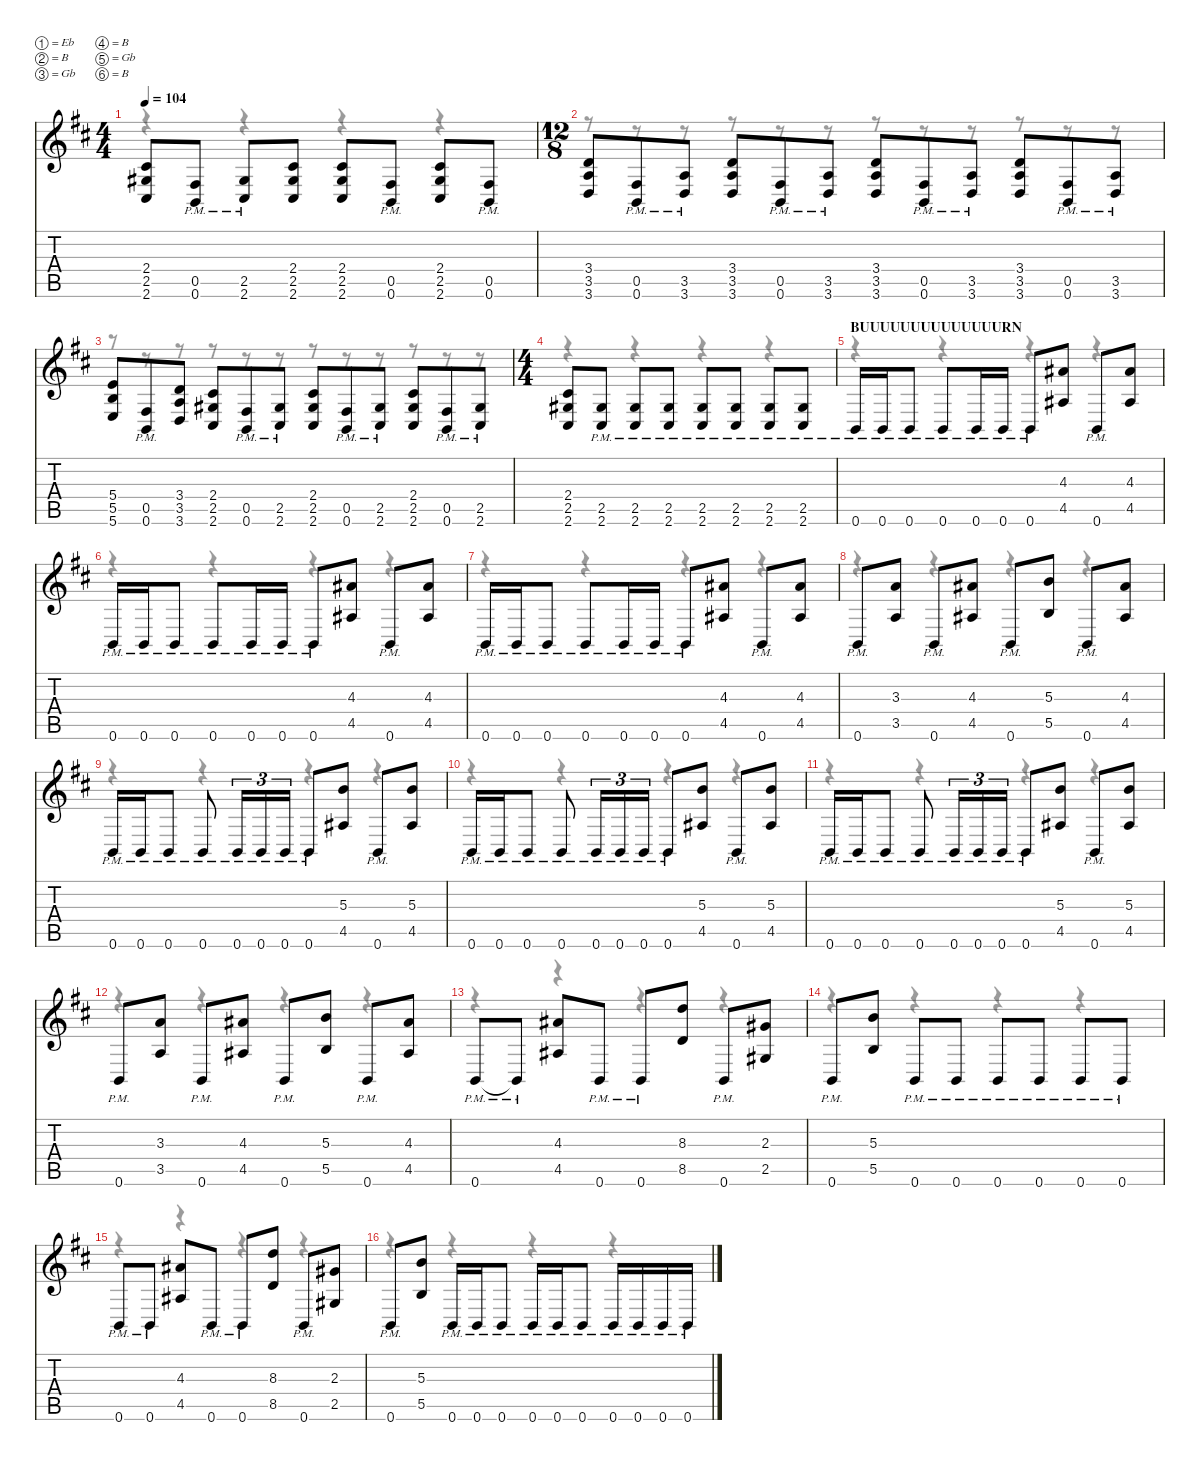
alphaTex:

\defaultSystemsLayout 4
\hideDynamics
\bracketExtendMode nobrackets
\singleTrackTrackNamePolicy hidden
\multiTrackTrackNamePolicy hidden
\firstSystemTrackNameMode fullname
\otherSystemsTrackNameOrientation horizontal
\track ("Rhythm Guitar 2" "dist.guit.") {instrument distortionguitar}
\staff {score tabs}
\tuning (Eb4 B3 Gb3 B2 Gb2 B1)
\voice
\ts (4 4)
\beaming (8 2 2 2 2)
\tempo 104
\clef g2
\ks bminor
(2.4{acc #} 2.5{acc #} 2.6{acc #}).8{dy f beam Up} (0.5{pm acc #} 0.6{pm acc forcenatural}).8{beam Up} (2.5{pm acc #} 2.6{pm acc #}).8{beam Up} (2.4{acc #} 2.5{acc #} 2.6{acc #}).8{beam Up} (2.4{acc #} 2.5{acc #} 2.6{acc #}).8{beam Up} (0.5{pm acc #} 0.6{pm acc forcenatural}).8{beam Up} (2.4{acc #} 2.5{acc #} 2.6{acc #}).8{beam Up} (0.5{pm acc #} 0.6{pm acc forcenatural}).8{beam Up} |
\ts (12 8)
\beaming (8 3 3 3 3)
(3.4{acc forcenatural} 3.5{acc forcenatural} 3.6{acc forcenatural}).8{beam Up} (0.5{pm acc #} 0.6{pm acc forcenatural}).8{beam Up} (3.5{pm acc forcenatural} 3.6{pm acc forcenatural}).8{beam Up} (3.4{acc forcenatural} 3.5{acc forcenatural} 3.6{acc forcenatural}).8{beam Up} (0.5{pm acc #} 0.6{pm acc forcenatural}).8{beam Up} (3.5{pm acc forcenatural} 3.6{pm acc forcenatural}).8{beam Up} (3.4{acc forcenatural} 3.5{acc forcenatural} 3.6{acc forcenatural}).8{beam Up} (0.5{pm acc #} 0.6{pm acc forcenatural}).8{beam Up} (3.5{pm acc forcenatural} 3.6{pm acc forcenatural}).8{beam Up} (3.4{acc forcenatural} 3.5{acc forcenatural} 3.6{acc forcenatural}).8{beam Up} (0.5{pm acc #} 0.6{pm acc forcenatural}).8{beam Up} (3.5{pm acc forcenatural} 3.6{pm acc forcenatural}).8{beam Up} |
(5.4{acc forcenatural} 5.5{acc forcenatural} 5.6{acc forcenatural}).8{beam Up} (0.5{pm acc #} 0.6{pm acc forcenatural}).8{beam Up} (3.4{acc forcenatural} 3.5{acc forcenatural} 3.6{acc forcenatural}).8{beam Up} (2.4{acc #} 2.5{acc #} 2.6{acc #}).8{beam Up} (0.5{pm acc #} 0.6{pm acc forcenatural}).8{beam Up} (2.5{pm acc #} 2.6{pm acc #}).8{beam Up} (2.4{acc #} 2.5{acc #} 2.6{acc #}).8{beam Up} (0.5{pm acc #} 0.6{pm acc forcenatural}).8{beam Up} (2.5{pm acc #} 2.6{pm acc #}).8{beam Up} (2.4{acc #} 2.5{acc #} 2.6{acc #}).8{beam Up} (0.5{pm acc #} 0.6{pm acc forcenatural}).8{beam Up} (2.5{pm acc #} 2.6{pm acc #}).8{beam Up} |
\ts (4 4)
\beaming (8 2 2 2 2)
(2.4{acc #} 2.5{acc #} 2.6{acc #}).8{beam Up} (2.5{pm acc #} 2.6{pm acc #}).8{beam Up} (2.5{pm acc #} 2.6{pm acc #}).8{beam Up} (2.5{pm acc #} 2.6{pm acc #}).8{beam Up} (2.5{pm acc #} 2.6{pm acc #}).8{beam Up} (2.5{pm acc #} 2.6{pm acc #}).8{beam Up} (2.5{pm acc #} 2.6{pm acc #}).8{beam Up} (2.5{pm acc #} 2.6{pm acc #}).8{beam Up} |
\section ("" "BUUUUUUUUUUUUUURN")
0.6{pm acc forcenatural}.16{beam Up} 0.6{pm acc forcenatural}.16{beam Up} 0.6{pm acc forcenatural}.8{beam Up} 0.6{pm acc forcenatural}.8{beam Up} 0.6{pm acc forcenatural}.16{beam Up} 0.6{pm acc forcenatural}.16{beam Up} 0.6{pm acc forcenatural}.8{beam Up} (4.3{acc #} 4.5{acc #}).8{beam Up} 0.6{pm acc forcenatural}.8{beam Up} (4.3{acc #} 4.5{acc #}).8{beam Up} |
0.6{pm acc forcenatural}.16{beam Up} 0.6{pm acc forcenatural}.16{beam Up} 0.6{pm acc forcenatural}.8{beam Up} 0.6{pm acc forcenatural}.8{beam Up} 0.6{pm acc forcenatural}.16{beam Up} 0.6{pm acc forcenatural}.16{beam Up} 0.6{pm acc forcenatural}.8{beam Up} (4.3{acc #} 4.5{acc #}).8{beam Up} 0.6{pm acc forcenatural}.8{beam Up} (4.3{acc #} 4.5{acc #}).8{beam Up} |
0.6{pm acc forcenatural}.16{beam Up} 0.6{pm acc forcenatural}.16{beam Up} 0.6{pm acc forcenatural}.8{beam Up} 0.6{pm acc forcenatural}.8{beam Up} 0.6{pm acc forcenatural}.16{beam Up} 0.6{pm acc forcenatural}.16{beam Up} 0.6{pm acc forcenatural}.8{beam Up} (4.3{acc #} 4.5{acc #}).8{beam Up} 0.6{pm acc forcenatural}.8{beam Up} (4.3{acc #} 4.5{acc #}).8{beam Up} |
0.6{pm acc forcenatural}.8{beam Up} (3.3{acc forcenatural} 3.5{acc forcenatural}).8{beam Up} 0.6{pm acc forcenatural}.8{beam Up} (4.3{acc #} 4.5{acc #}).8{beam Up} 0.6{pm acc forcenatural}.8{beam Up} (5.3{acc forcenatural} 5.5{acc forcenatural}).8{beam Up} 0.6{pm acc forcenatural}.8{beam Up} (4.3{acc #} 4.5{acc #}).8{beam Up} |
0.6{pm acc forcenatural}.16{beam Up} 0.6{pm acc forcenatural}.16{beam Up} 0.6{pm acc forcenatural}.8{beam Up} 0.6{pm acc forcenatural}.8{beam Up} 0.6{pm acc forcenatural}.16{tu (3 2) beam Up} 0.6{pm acc forcenatural}.16{tu (3 2) beam Up} 0.6{pm acc forcenatural}.16{tu (3 2) beam Up} 0.6{pm acc forcenatural}.8{beam Up} (5.3{acc forcenatural} 4.5{acc #}).8{beam Up} 0.6{pm acc forcenatural}.8{beam Up} (5.3{acc forcenatural} 4.5{acc #}).8{beam Up} |
0.6{pm acc forcenatural}.16{beam Up} 0.6{pm acc forcenatural}.16{beam Up} 0.6{pm acc forcenatural}.8{beam Up} 0.6{pm acc forcenatural}.8{beam Up} 0.6{pm acc forcenatural}.16{tu (3 2) beam Up} 0.6{pm acc forcenatural}.16{tu (3 2) beam Up} 0.6{pm acc forcenatural}.16{tu (3 2) beam Up} 0.6{pm acc forcenatural}.8{beam Up} (5.3{acc forcenatural} 4.5{acc #}).8{beam Up} 0.6{pm acc forcenatural}.8{beam Up} (5.3{acc forcenatural} 4.5{acc #}).8{beam Up} |
0.6{pm acc forcenatural}.16{beam Up} 0.6{pm acc forcenatural}.16{beam Up} 0.6{pm acc forcenatural}.8{beam Up} 0.6{pm acc forcenatural}.8{beam Up} 0.6{pm acc forcenatural}.16{tu (3 2) beam Up} 0.6{pm acc forcenatural}.16{tu (3 2) beam Up} 0.6{pm acc forcenatural}.16{tu (3 2) beam Up} 0.6{pm acc forcenatural}.8{beam Up} (5.3{acc forcenatural} 4.5{acc #}).8{beam Up} 0.6{pm acc forcenatural}.8{beam Up} (5.3{acc forcenatural} 4.5{acc #}).8{beam Up} |
0.6{pm acc forcenatural}.8{beam Up} (3.3{acc forcenatural} 3.5{acc forcenatural}).8{beam Up} 0.6{pm acc forcenatural}.8{beam Up} (4.3{acc #} 4.5{acc #}).8{beam Up} 0.6{pm acc forcenatural}.8{beam Up} (5.3{acc forcenatural} 5.5{acc forcenatural}).8{beam Up} 0.6{pm acc forcenatural}.8{beam Up} (4.3{acc #} 4.5{acc #}).8{beam Up} |
0.6{pm acc forcenatural}.8{beam Up} 0.6{pm t acc forcenatural}.8{beam Up} (4.3{acc #} 4.5{acc #}).8{beam Up} 0.6{pm acc forcenatural}.8{beam Up} 0.6{pm acc forcenatural}.8{beam Up} (8.3{acc forcenatural} 8.5{acc forcenatural}).8{beam Up} 0.6{pm acc forcenatural}.8{beam Up} (2.3{acc #} 2.5{acc #}).8{beam Up} |
0.6{pm acc forcenatural}.8{beam Up} (5.3{acc forcenatural} 5.5{acc forcenatural}).8{beam Up} 0.6{pm acc forcenatural}.8{beam Up} 0.6{pm acc forcenatural}.8{beam Up} 0.6{pm acc forcenatural}.8{beam Up} 0.6{pm acc forcenatural}.8{beam Up} 0.6{pm acc forcenatural}.8{beam Up} 0.6{pm acc forcenatural}.8{beam Up} |
0.6{pm acc forcenatural}.8{beam Up} 0.6{pm acc forcenatural}.8{beam Up} (4.3{acc #} 4.5{acc #}).8{beam Up} 0.6{pm acc forcenatural}.8{beam Up} 0.6{pm acc forcenatural}.8{beam Up} (8.3{acc forcenatural} 8.5{acc forcenatural}).8{beam Up} 0.6{pm acc forcenatural}.8{beam Up} (2.3{acc #} 2.5{acc #}).8{beam Up} |
0.6{pm acc forcenatural}.8{beam Up} (5.3{acc forcenatural} 5.5{acc forcenatural}).8{beam Up} 0.6{pm acc forcenatural}.16{beam Up} 0.6{pm acc forcenatural}.16{beam Up} 0.6{pm acc forcenatural}.8{beam Up} 0.6{pm acc forcenatural}.16{beam Up} 0.6{pm acc forcenatural}.16{beam Up} 0.6{pm acc forcenatural}.8{beam Up} 0.6{pm acc forcenatural}.16{beam Up} 0.6{pm acc forcenatural}.16{beam Up} 0.6{pm acc forcenatural}.16{beam Up} 0.6{pm acc forcenatural}.16{beam Up}
\voice
\clef g2
\ottava regular
\simile none
\ks bminor
r.4{dy mf beam Down} r.4{beam Down} r.4{beam Down} r.4{beam Down} |
r.8{beam Down} r.8{beam Down} r.8{beam Down} r.8{beam Down} r.8{beam Down} r.8{beam Down} r.8{beam Down} r.8{beam Down} r.8{beam Down} r.8{beam Down} r.8{beam Down} r.8{beam Down} |
r.8{beam Down} r.8{beam Down} r.8{beam Down} r.8{beam Down} r.8{beam Down} r.8{beam Down} r.8{beam Down} r.8{beam Down} r.8{beam Down} r.8{beam Down} r.8{beam Down} r.8{beam Down} |
r.4{beam Down} r.4{beam Down} r.4{beam Down} r.4{beam Down} |
r.4{beam Down} r.4{beam Down} r.4{beam Down} r.4{beam Down} |
r.4{beam Down} r.4{beam Down} r.4{beam Down} r.4{beam Down} |
r.4{beam Down} r.4{beam Down} r.4{beam Down} r.4{beam Down} |
r.4{beam Down} r.4{beam Down} r.4{beam Down} r.4{beam Down} |
r.4{beam Down} r.4{beam Down} r.4{beam Down} r.4{beam Down} |
r.4{beam Down} r.4{beam Down} r.4{beam Down} r.4{beam Down} |
r.4{beam Down} r.4{beam Down} r.4{beam Down} r.4{beam Down} |
r.4{beam Down} r.4{beam Down} r.4{beam Down} r.4{beam Down} |
r.4{beam Down} r.4{beam Down} r.4{beam Down} r.4{beam Down} |
r.4{beam Down} r.4{beam Down} r.4{beam Down} r.4{beam Down} |
r.4{beam Down} r.4{beam Down} r.4{beam Down} r.4{beam Down} |
r.4{beam Down} r.4{beam Down} r.4{beam Down} r.4{beam Down}
